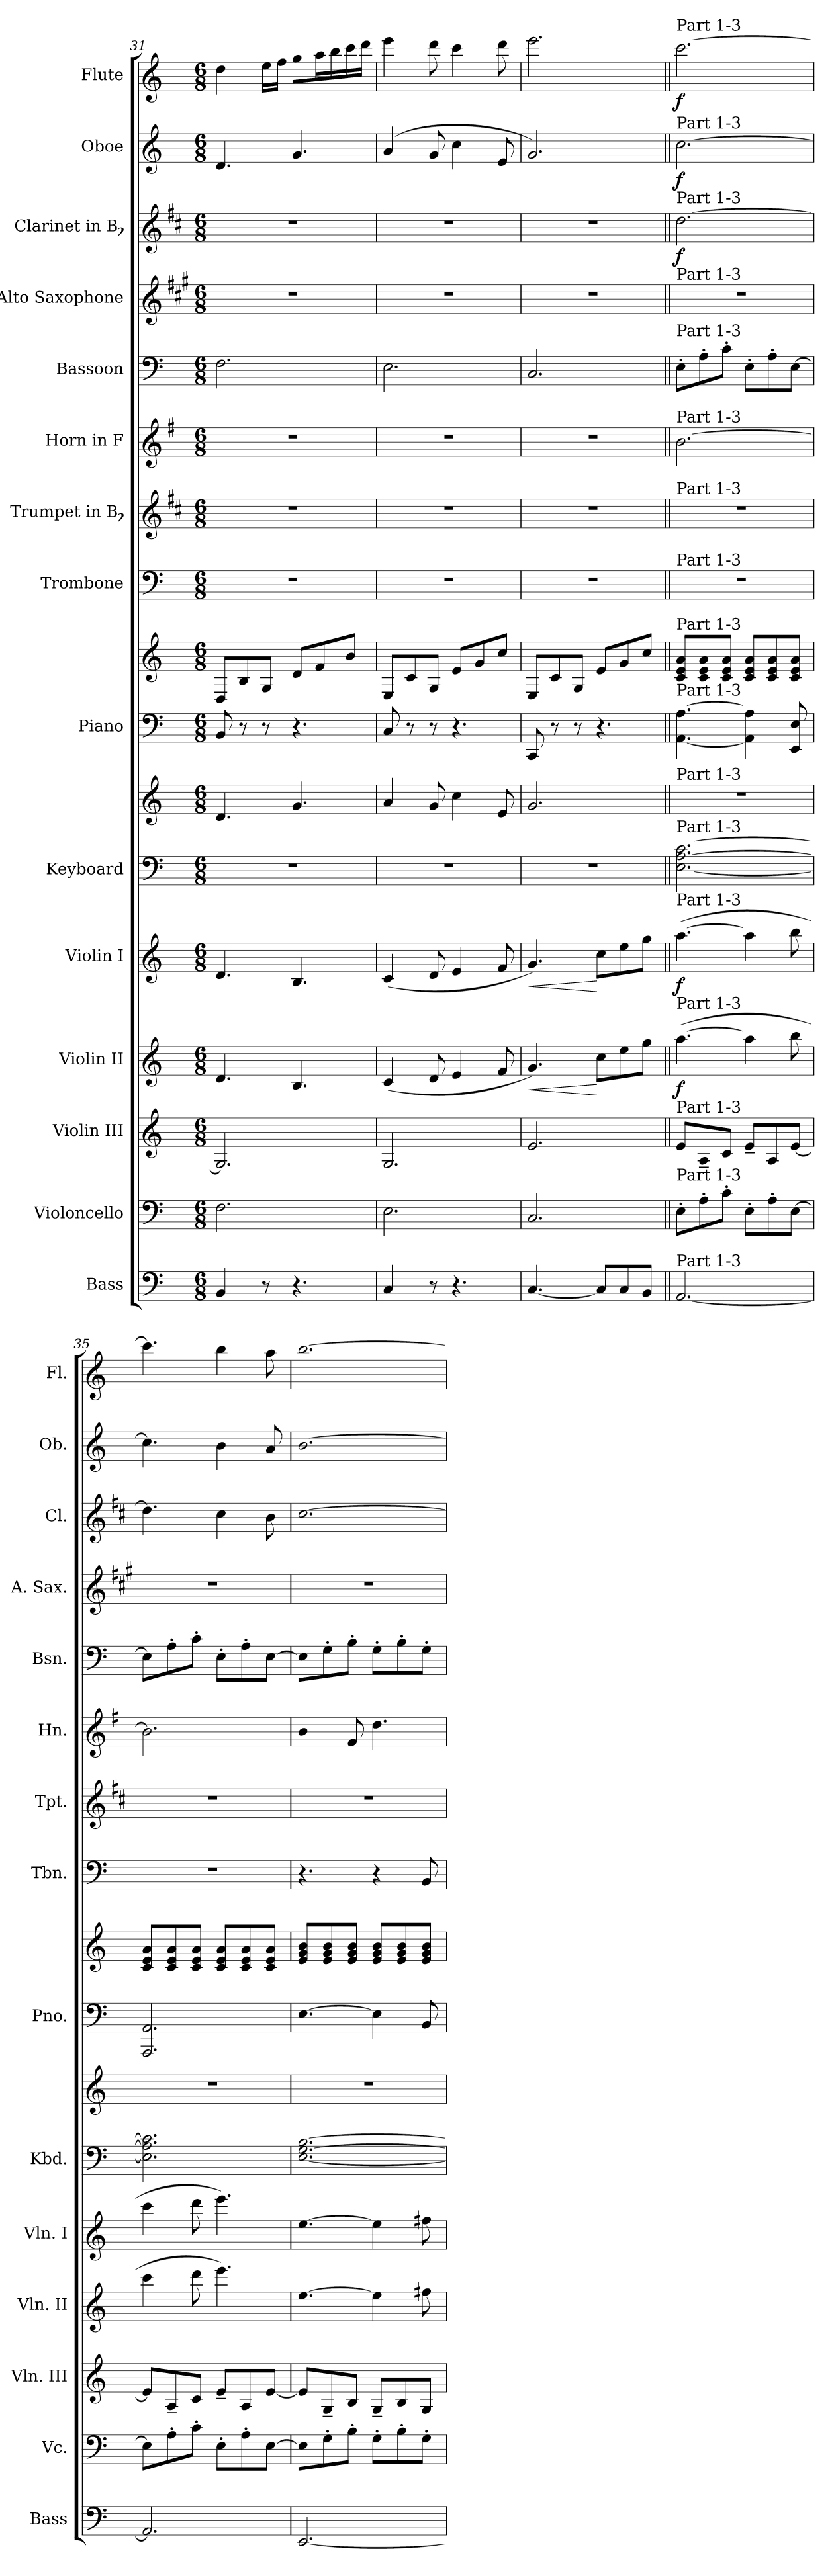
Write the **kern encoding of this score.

**kern	**kern	**kern	**kern	**dynam	**kern	**dynam	**kern	**kern	**kern	**kern	**kern	**kern	**kern	**kern	**kern	**kern	**dynam	**kern	**dynam	**kern	**dynam
*part15	*part14	*part13	*part12	*part12	*part11	*part11	*part10	*part10	*part9	*part9	*part8	*part7	*part6	*part5	*part4	*part3	*part3	*part2	*part2	*part1	*part1
*staff17	*staff16	*staff15	*staff14	*staff14	*staff13	*staff13	*staff12	*staff11	*staff10	*staff9	*staff8	*staff7	*staff6	*staff5	*staff4	*staff3	*staff3	*staff2	*staff2	*staff1	*staff1
*I"Bass	*I"Violoncello	*I"Violin III	*I"Violin II	*	*I"Violin I	*	*I"Keyboard	*	*I"Piano	*	*I"Trombone	*I"Trumpet in Bb	*I"Horn in F	*I"Bassoon	*I"Alto Saxophone	*I"Clarinet in Bb	*	*I"Oboe	*	*I"Flute	*
*I'Bass	*I'Vc.	*I'Vln. III	*I'Vln. II	*	*I'Vln. I	*	*I'Kbd.	*	*I'Pno.	*	*I'Tbn.	*I'Tpt.	*I'Hn.	*I'Bsn.	*I'A. Sax.	*I'Cl.	*	*I'Ob.	*	*I'Fl.	*
*clefF4	*clefF4	*clefG2	*clefG2	*	*clefG2	*	*clefF4	*clefG2	*clefF4	*clefG2	*clefF4	*clefG2	*clefG2	*clefF4	*clefG2	*clefG2	*	*clefG2	*	*clefG2	*
*ITrd7c12	*	*	*	*	*	*	*	*	*	*	*	*ITrd1c2	*ITrd4c7	*	*ITrd5c9	*ITrd1c2	*	*	*	*	*
*k[]	*k[]	*k[]	*k[]	*	*k[]	*	*k[]	*k[]	*k[]	*k[]	*k[]	*k[]	*k[]	*k[]	*k[]	*k[]	*	*k[]	*	*k[]	*
*C:	*C:	*C:	*C:	*	*C:	*	*C:	*C:	*C:	*C:	*C:	*C:	*C:	*C:	*C:	*C:	*	*C:	*	*C:	*
*M6/8	*M6/8	*M6/8	*M6/8	*	*M6/8	*	*M6/8	*M6/8	*M6/8	*M6/8	*M6/8	*M6/8	*M6/8	*M6/8	*M6/8	*M6/8	*	*M6/8	*	*M6/8	*
=31	=31	=31	=31	=31	=31	=31	=31	=31	=31	=31	=31	=31	=31	=31	=31	=31	=31	=31	=31	=31	=31
!	!	!	!	!	!	!	!LO:N:vis=1	!	!	!	!LO:N:vis=1	!LO:N:vis=1	!LO:N:vis=1	!	!LO:N:vis=1	!LO:N:vis=1	!	!	!	!	!
4BBBi/	2.Fi\	2.Gi/]	4.di/	.	4.di/	.	2.r	4.di/	8BBi/	8Di/L	2.r	2.r	2.r	2.Fi\	2.r	2.r	.	4.di/	.	4ddi\	.
.	.	.	.	.	.	.	.	.	8r	8Bi/	.	.	.	.	.	.	.	.	.	.	.
8r	.	.	.	.	.	.	.	.	8r	8Gi/J	.	.	.	.	.	.	.	.	.	16eei\LL	.
.	.	.	.	.	.	.	.	.	.	.	.	.	.	.	.	.	.	.	.	16ffi\JJ	.
4.r	.	.	4.Bi/	.	4.Bi/	.	.	4.gi/	4.r	8di/L	.	.	.	.	.	.	.	4.gi/	.	8ggi\L	.
.	.	.	.	.	.	.	.	.	.	8fi/	.	.	.	.	.	.	.	.	.	16aai\L	.
.	.	.	.	.	.	.	.	.	.	.	.	.	.	.	.	.	.	.	.	16bbi\	.
.	.	.	.	.	.	.	.	.	.	8bi/J	.	.	.	.	.	.	.	.	.	16ccci\	.
.	.	.	.	.	.	.	.	.	.	.	.	.	.	.	.	.	.	.	.	16dddi\JJ	.
=32	=32	=32	=32	=32	=32	=32	=32	=32	=32	=32	=32	=32	=32	=32	=32	=32	=32	=32	=32	=32	=32
!	!	!	!	!	!	!	!LO:N:vis=1	!	!	!	!LO:N:vis=1	!LO:N:vis=1	!LO:N:vis=1	!	!LO:N:vis=1	!LO:N:vis=1	!	!	!	!	!
4CCi/	2.Ei\	2.Gi/	(4ci/	.	(4ci/	.	2.r	4ai/	8Ci/	8Ei/L	2.r	2.r	2.r	2.Ei\	2.r	2.r	.	(4ai/	.	4eeei\	.
.	.	.	.	.	.	.	.	.	8r	8ci/	.	.	.	.	.	.	.	.	.	.	.
8r	.	.	8di/	.	8di/	.	.	8gi/	8r	8Gi/J	.	.	.	.	.	.	.	8gi/	.	8dddi\	.
4.r	.	.	4ei/	.	4ei/	.	.	4cci\	4.r	8ei/L	.	.	.	.	.	.	.	4cci\	.	4ccci\	.
.	.	.	.	.	.	.	.	.	.	8gi/	.	.	.	.	.	.	.	.	.	.	.
.	.	.	8fi/	.	8fi/	.	.	8ei/	.	8cci/J	.	.	.	.	.	.	.	8ei/	.	8dddi\	.
=33	=33	=33	=33	=33	=33	=33	=33	=33	=33	=33	=33	=33	=33	=33	=33	=33	=33	=33	=33	=33	=33
!	!	!	!	!LO:HP:b	!	!LO:HP:b	!LO:N:vis=1	!	!	!	!LO:N:vis=1	!LO:N:vis=1	!LO:N:vis=1	!	!LO:N:vis=1	!LO:N:vis=1	!	!	!	!	!
[<4.CCi/	2.Ci/	2.ei/	4.gi/)	<	4.gi/)	<	2.r	2.gi/	8CCi/	8Ei/L	2.r	2.r	2.r	2.Ci/	2.r	2.r	.	2.gi/)	.	2.eeei\	.
.	.	.	.	.	.	.	.	.	8r	8ci/	.	.	.	.	.	.	.	.	.	.	.
.	.	.	.	.	.	.	.	.	8r	8Gi/J	.	.	.	.	.	.	.	.	.	.	.
8CCi/L]	.	.	8cci\L	[	8cci\L	[	.	.	4.r	8ei/L	.	.	.	.	.	.	.	.	.	.	.
8CCi/	.	.	8eei\	.	8eei\	.	.	.	.	8gi/	.	.	.	.	.	.	.	.	.	.	.
8BBBi/J	.	.	8ggi\J	.	8ggi\J	.	.	.	.	8cci/J	.	.	.	.	.	.	.	.	.	.	.
=34||	=34||	=34||	=34||	=34||	=34||	=34||	=34||	=34||	=34||	=34||	=34||	=34||	=34||	=34||	=34||	=34||	=34||	=34||	=34||	=34||	=34||
!	!	!	!	!	!	!	!	!	!	!	!	!	!	!	!	!	!	!	!	!LO:TX:a:t=Part 1-3	!
!	!	!	!	!	!	!	!	!	!	!	!	!	!	!	!	!	!	!LO:TX:a:t=Part 1-3	!	!	!
!	!	!	!	!	!	!	!	!	!	!	!	!	!	!	!	!LO:TX:a:t=Part 1-3	!	!	!	!	!
!	!	!	!	!	!	!	!	!	!	!	!	!	!	!	!LO:TX:a:t=Part 1-3	!	!	!	!	!	!
!	!	!	!	!	!	!	!	!	!	!	!	!	!	!LO:TX:a:t=Part 1-3	!	!	!	!	!	!	!
!	!	!	!	!	!	!	!	!	!	!	!	!	!LO:TX:a:t=Part 1-3	!	!	!	!	!	!	!	!
!	!	!	!	!	!	!	!	!	!	!	!	!LO:TX:a:t=Part 1-3	!	!	!	!	!	!	!	!	!
!	!	!	!	!	!	!	!	!	!	!	!LO:TX:a:t=Part 1-3	!	!	!	!	!	!	!	!	!	!
!	!	!	!	!	!	!	!	!	!	!LO:TX:a:t=Part 1-3	!	!	!	!	!	!	!	!	!	!	!
!	!	!	!	!	!	!	!	!	!LO:TX:a:t=Part 1-3	!	!	!	!	!	!	!	!	!	!	!	!
!	!	!	!	!	!	!	!	!LO:TX:a:t=Part 1-3	!	!	!	!	!	!	!	!	!	!	!	!	!
!	!	!	!	!	!	!	!LO:TX:a:t=Part 1-3	!	!	!	!	!	!	!	!	!	!	!	!	!	!
!	!	!	!	!	!LO:TX:a:t=Part 1-3	!	!	!	!	!	!	!	!	!	!	!	!	!	!	!	!
!	!	!	!LO:TX:a:t=Part 1-3	!	!	!	!	!	!	!	!	!	!	!	!	!	!	!	!	!	!
!	!	!LO:TX:a:t=Part 1-3	!	!	!	!	!	!	!	!	!	!	!	!	!	!	!	!	!	!	!
!	!LO:TX:a:t=Part 1-3	!	!	!	!	!	!	!	!	!	!	!	!	!	!	!	!	!	!	!	!
!LO:TX:a:t=Part 1-3	!	!	!	!	!	!	!	!	!	!	!	!	!	!	!	!	!	!	!	!	!
!	!	!	!	!	!	!	!	!LO:N:vis=1	!	!	!LO:N:vis=1	!LO:N:vis=1	!	!	!LO:N:vis=1	!	!	!	!	!	!
[<2.AAAi/	8E'i\L	8ei/L	([>4.aai\	f	([>4.aai\	f	[<2.Ei\ [>2.Ai [>2.ci	2.r	[<4.AAi\ [>4.Ai	8ci/ 8ei/ 8ai/L	2.r	2.r	[>2.ei\	8E'i\L	2.r	[>2.cci\	f	[>2.cci\	f	[>2.ccci\	f
.	8A'i\	8A~i/	.	.	.	.	.	.	.	8ci/ 8ei/ 8ai/	.	.	.	8A'i\	.	.	.	.	.	.	.
.	8c'i\J	8ci/J	.	.	.	.	.	.	.	8ci/ 8ei/ 8ai/J	.	.	.	8c'i\J	.	.	.	.	.	.	.
.	8E'i\L	8e~i/L	4aai\]	.	4aai\]	.	.	.	4AAi\] 4Ai]	8ci/ 8ei/ 8ai/L	.	.	.	8E'i\L	.	.	.	.	.	.	.
.	8A'i\	8Ai/	.	.	.	.	.	.	.	8ci/ 8ei/ 8ai/	.	.	.	8A'i\	.	.	.	.	.	.	.
.	[>8Ei\J	[<8ei/J	8bbi\	.	8bbi\	.	.	.	8EEi/ 8Ei	8ci/ 8ei/ 8ai/J	.	.	.	[>8Ei\J	.	.	.	.	.	.	.
!!LO:PB:g=z
=35	=35	=35	=35	=35	=35	=35	=35	=35	=35	=35	=35	=35	=35	=35	=35	=35	=35	=35	=35	=35	=35
!	!	!	!	!	!	!	!	!LO:N:vis=1	!	!	!LO:N:vis=1	!LO:N:vis=1	!	!	!LO:N:vis=1	!	!	!	!	!	!
2.AAAi/]	8Ei\L]	8ei/L]	4ccci\	.	4ccci\	.	2.Ei\] 2.Ai] 2.ci]	2.r	2.AAAi/ 2.AAi	8ci/ 8ei/ 8ai/L	2.r	2.r	2.ei\]	8Ei\L]	2.r	4.cci\]	.	4.cci\]	.	4.ccci\]	.
.	8A'i\	8A~i/	.	.	.	.	.	.	.	8ci/ 8ei/ 8ai/	.	.	.	8A'i\	.	.	.	.	.	.	.
.	8c'i\J	8ci/J	8dddi\	.	8dddi\	.	.	.	.	8ci/ 8ei/ 8ai/J	.	.	.	8c'i\J	.	.	.	.	.	.	.
.	8E'i\L	8e~i/L	4.eeei\)	.	4.eeei\)	.	.	.	.	8ci/ 8ei/ 8ai/L	.	.	.	8E'i\L	.	4bi\	.	4bi\	.	4bbi\	.
.	8A'i\	8Ai/	.	.	.	.	.	.	.	8ci/ 8ei/ 8ai/	.	.	.	8A'i\	.	.	.	.	.	.	.
.	[>8Ei\J	[<8ei/J	.	.	.	.	.	.	.	8ci/ 8ei/ 8ai/J	.	.	.	[>8Ei\J	.	8ai\	.	8ai/	.	8aai\	.
=36	=36	=36	=36	=36	=36	=36	=36	=36	=36	=36	=36	=36	=36	=36	=36	=36	=36	=36	=36	=36	=36
!	!	!	!	!	!	!	!	!LO:N:vis=1	!	!	!	!LO:N:vis=1	!	!	!LO:N:vis=1	!	!	!	!	!	!
[<2.EEEi/	8Ei\L]	8ei/L]	[>4.eei\	.	[>4.eei\	.	[<2.Ei\ [>2.Gi [>2.Bi	2.r	[>4.Ei\	8ei/ 8gi/ 8bi/L	4.r	2.r	4ei\	8Ei\L]	2.r	[>2.bi\	.	[>2.bi\	.	[>2.bbi\	.
.	8G'i\	8G~i/	.	.	.	.	.	.	.	8ei/ 8gi/ 8bi/	.	.	.	8G'i\	.	.	.	.	.	.	.
.	8B'i\J	8Bi/J	.	.	.	.	.	.	.	8ei/ 8gi/ 8bi/J	.	.	8Bi/	8B'i\J	.	.	.	.	.	.	.
.	8G'i\L	8G~i/L	4eei\]	.	4eei\]	.	.	.	4Ei\]	8ei/ 8gi/ 8bi/L	4r	.	4.gi\	8G'i\L	.	.	.	.	.	.	.
.	8B'i\	8Bi/	.	.	.	.	.	.	.	8ei/ 8gi/ 8bi/	.	.	.	8B'i\	.	.	.	.	.	.	.
.	8G'i\J	8Gi/J	8ff#Xi\	.	8ff#Xi\	.	.	.	8BBi/	8ei/ 8gi/ 8bi/J	8BBi/	.	.	8G'i\J	.	.	.	.	.	.	.
=	=	=	=	=	=	=	=	=	=	=	=	=	=	=	=	=	=	=	=	=	=
*-	*-	*-	*-	*-	*-	*-	*-	*-	*-	*-	*-	*-	*-	*-	*-	*-	*-	*-	*-	*-	*-
